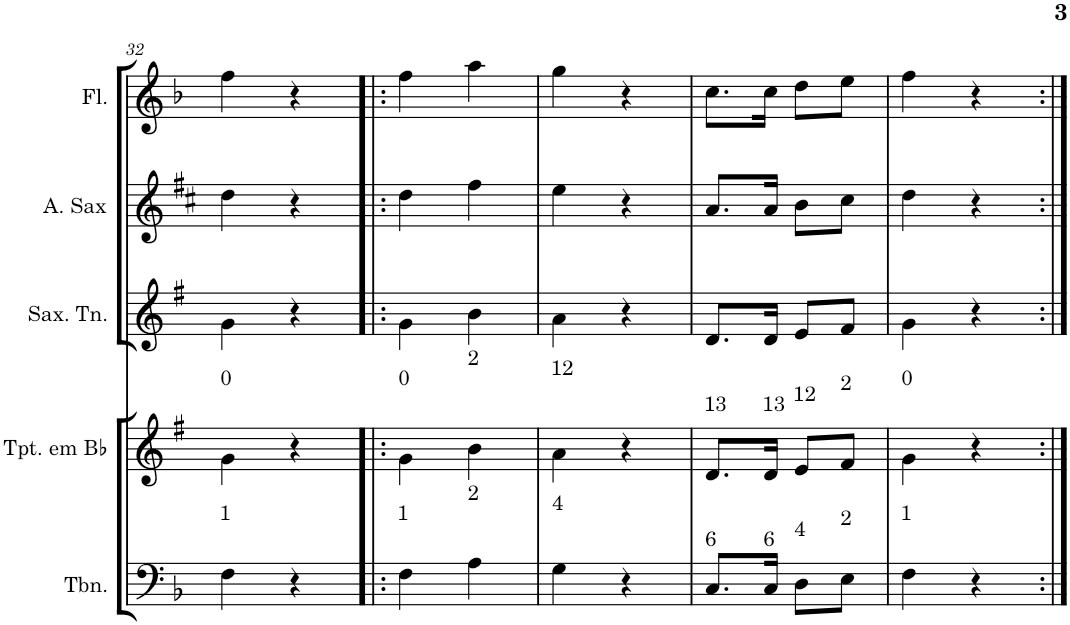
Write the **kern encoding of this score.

**kern	**kern	**kern	**kern	**kern
*part5	*part4	*part3	*part2	*part1
*staff5	*staff4	*staff3	*staff2	*staff1
*I"Trombone	*I"Trompete em Bb	*I"Saxofone Tenor	*I"Saxofone Alto	*I"Flauta Transversal
*I'Tbn.	*I'Tpt. em Bb	*I'Sax. Tn.	*	*I'Fl.
!!LO:PB:g=z
*clefF4	*clefG2	*clefG2	*clefG2	*clefG2
*	*Trd1c2	*Trd8c14	*Trd5c9	*
*k[b-]	*k[f#]	*k[f#]	*k[f#c#]	*k[b-]
*F:	*G:	*G:	*D:	*F:
*M2/4	*M2/4	*M2/4	*M2/4	*M2/4
=32	=32	=32	=32	=32
!	!LO:TX:a:t=0	!	!	!
!LO:TX:a:t=1	!	!	!	!
4F\	4g\	4g\	4dd\	4ff\
4r	4r	4r	4r	4r
=33!|:	=33!|:	=33!|:	=33!|:	=33!|:
!	!LO:TX:a:t=0	!	!	!
!LO:TX:a:t=1	!	!	!	!
4F\	4g\	4g\	4dd\	4ff\
!	!LO:TX:a:t=2	!	!	!
!LO:TX:a:t=2	!	!	!	!
4A\	4b\	4b\	4ff#\	4aa\
=34	=34	=34	=34	=34
!	!LO:TX:a:t=12	!	!	!
!LO:TX:a:t=4	!	!	!	!
4G\	4a\	4a\	4ee\	4gg\
4r	4r	4r	4r	4r
=35	=35	=35	=35	=35
!	!LO:TX:a:t=13	!	!	!
!LO:TX:a:t=6	!	!	!	!
8.C/L	8.d/L	8.d/L	8.a/L	8.cc\L
!	!LO:TX:a:t=13	!	!	!
!LO:TX:a:t=6	!	!	!	!
16C/Jk	16d/Jk	16d/Jk	16a/Jk	16cc\Jk
!	!LO:TX:a:t=12	!	!	!
!LO:TX:a:t=4	!	!	!	!
8D\L	8e/L	8e/L	8b\L	8dd\L
!	!LO:TX:a:t=2	!	!	!
!LO:TX:a:t=2	!	!	!	!
8E\J	8f#/J	8f#/J	8cc#\J	8ee\J
=36	=36	=36	=36	=36
!	!LO:TX:a:t=0	!	!	!
!LO:TX:a:t=1	!	!	!	!
4F\	4g\	4g\	4dd\	4ff\
4r	4r	4r	4r	4r
=:|!	=:|!	=:|!	=:|!	=:|!
*-	*-	*-	*-	*-
